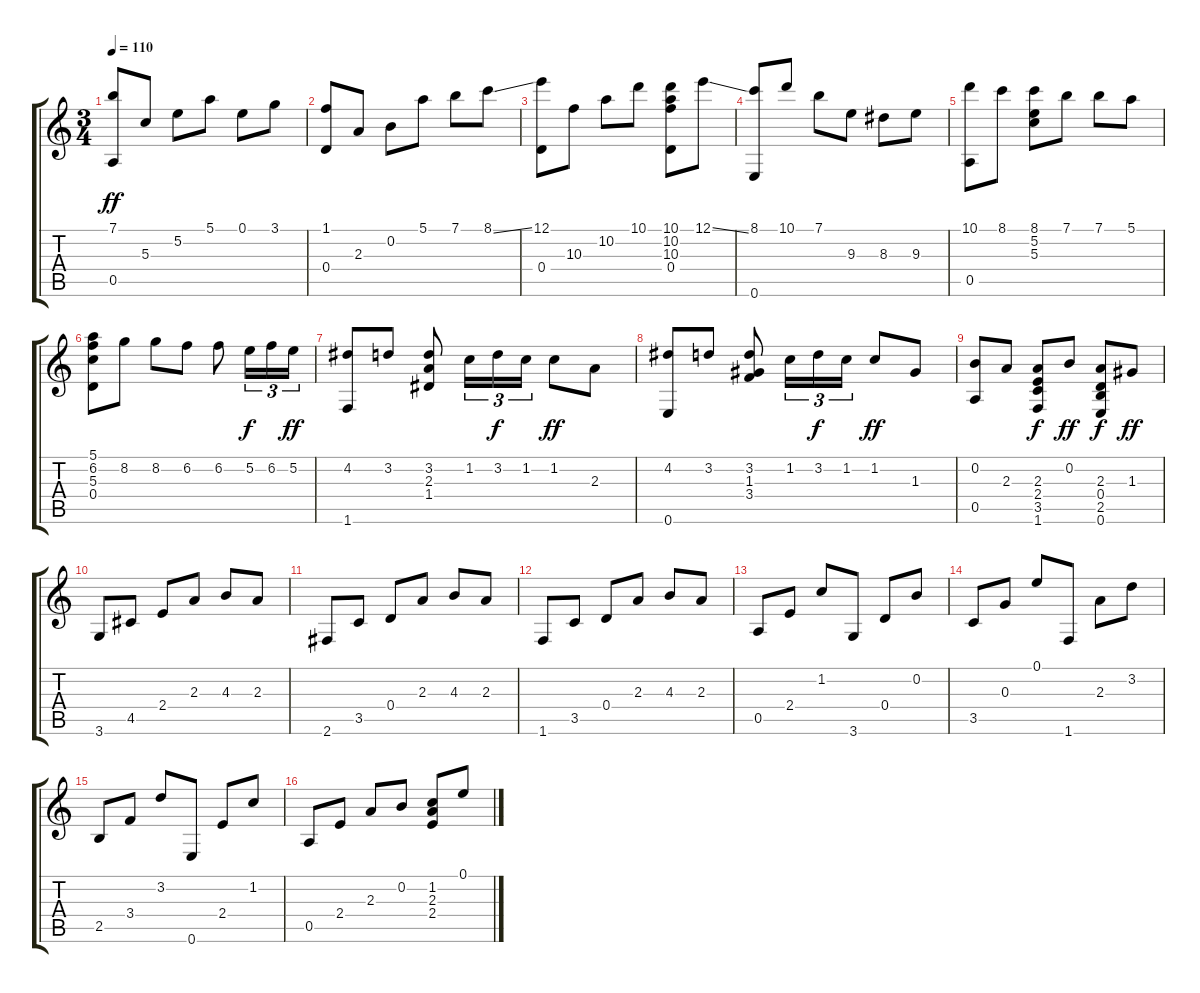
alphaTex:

\track "" {instrument acousticguitarnylon}
\staff {score tabs}
\tuning (E4 B3 G3 D3 A2 E2) {hide}
\ts (3 4)
\tempo 110
\clef g2
\ks c
(7.1 0.5).8{dy ff} 5.3.8 5.2.8 5.1.8 0.1.8 3.1.8 |
(1.1 0.4).8 2.3.8 0.2.8 5.1.8 7.1.8 8.1{ss}.8 |
(12.1 0.4).8 10.3.8 10.2.8 10.1.8 (10.1 10.2 10.3 0.4).8 12.1{ss}.8 |
(8.1 0.6).8 10.1.8 7.1.8 9.3.8 8.3.8 9.3.8 |
(10.1 0.5).8 8.1.8 (8.1 5.2 5.3).8 7.1.8 7.1.8 5.1.8 |
(5.1 6.2 5.3 0.4).8 8.2.8 8.2.8 6.2.8 6.2.8 5.2.16{tu (3 2) dy f} 6.2.16{tu (3 2)} 5.2.16{tu (3 2) dy ff} |
(4.2 1.6).8 3.2.8 (3.2 2.3 1.4).8 1.2.16{tu (3 2)} 3.2.16{tu (3 2) dy f} 1.2.16{tu (3 2)} 1.2.8{dy ff} 2.3.8 |
(4.2 0.6).8 3.2.8 (3.2 1.3 3.4).8 1.2.16{tu (3 2)} 3.2.16{tu (3 2) dy f} 1.2.16{tu (3 2)} 1.2.8{dy ff} 1.3.8 |
(0.2 0.5).8 2.3.8 (2.3 2.4 3.5 1.6).8{dy f} 0.2.8{dy ff} (2.3 0.4 2.5 0.6).8{dy f} 1.3.8{dy ff} |
3.6.8 4.5.8 2.4.8 2.3.8 4.3.8 2.3.8 |
2.6.8 3.5.8 0.4.8 2.3.8 4.3.8 2.3.8 |
1.6.8 3.5.8 0.4.8 2.3.8 4.3.8 2.3.8 |
0.5.8 2.4.8 1.2.8 3.6.8 0.4.8 0.2.8 |
3.5.8 0.3.8 0.1.8 1.6.8 2.3.8 3.2.8 |
2.5.8 3.4.8 3.2.8 0.6.8 2.4.8 1.2.8 |
0.5.8 2.4.8 2.3.8 0.2.8 (1.2 2.3 2.4).8 0.1.8
